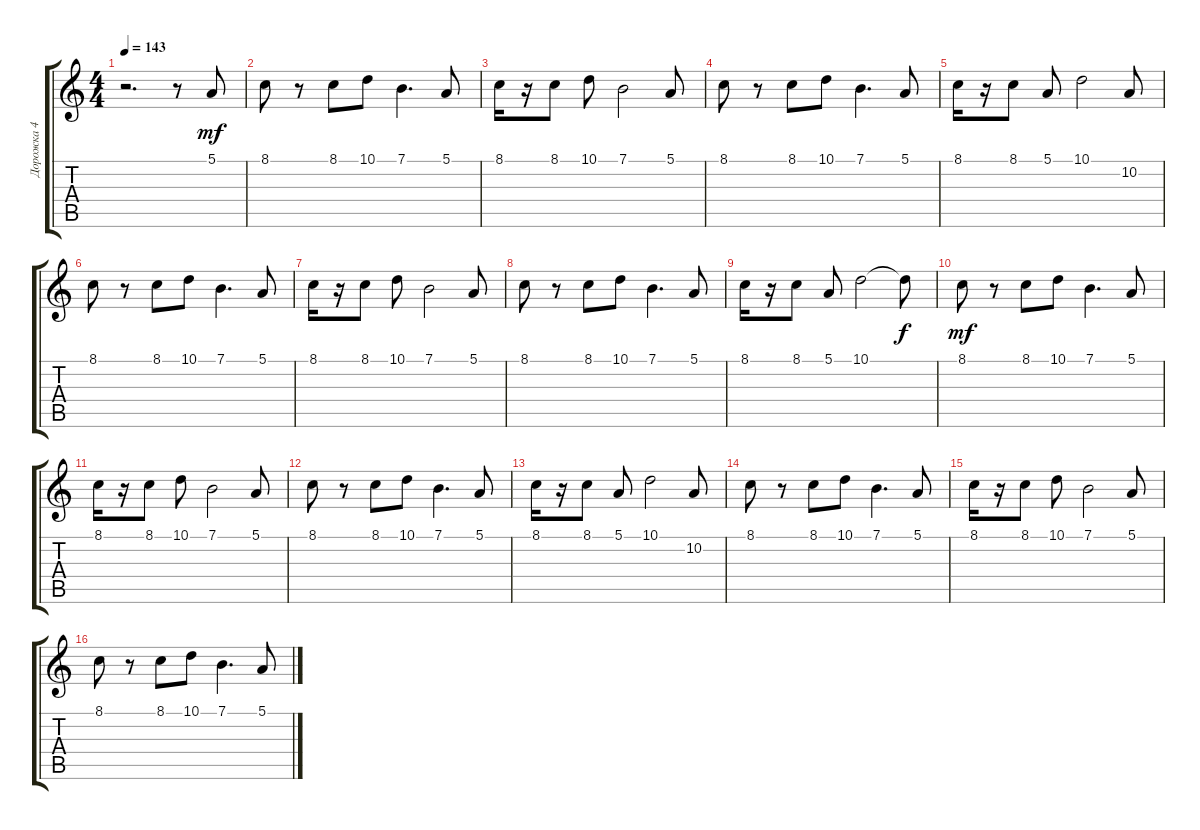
\track ("Дорожка 4" "Дорожка 4") {instrument lead1square}
\staff {score tabs}
\tuning (E4 B3 G3 D3 A2 E2) {hide}
\ts (4 4)
\tempo 143
\clef g2
\ks c
r.2{d dy f} r.8 5.1.8{dy mf} |
8.1.8 r.8 8.1.8 10.1.8 7.1.4{d} 5.1.8 |
8.1.16 r.16 8.1.8 10.1.8 7.1.2 5.1.8 |
8.1.8 r.8 8.1.8 10.1.8 7.1.4{d} 5.1.8 |
8.1.16 r.16 8.1.8 5.1.8 10.1.2 10.2.8 |
8.1.8 r.8 8.1.8 10.1.8 7.1.4{d} 5.1.8 |
8.1.16 r.16 8.1.8 10.1.8 7.1.2 5.1.8 |
8.1.8 r.8 8.1.8 10.1.8 7.1.4{d} 5.1.8 |
8.1.16 r.16 8.1.8 5.1.8 10.1.2 10.1{t}.8{dy f} |
8.1.8{dy mf} r.8 8.1.8 10.1.8 7.1.4{d} 5.1.8 |
8.1.16 r.16 8.1.8 10.1.8 7.1.2 5.1.8 |
8.1.8 r.8 8.1.8 10.1.8 7.1.4{d} 5.1.8 |
8.1.16 r.16 8.1.8 5.1.8 10.1.2 10.2.8 |
8.1.8 r.8 8.1.8 10.1.8 7.1.4{d} 5.1.8 |
8.1.16 r.16 8.1.8 10.1.8 7.1.2 5.1.8 |
8.1.8 r.8 8.1.8 10.1.8 7.1.4{d} 5.1.8
